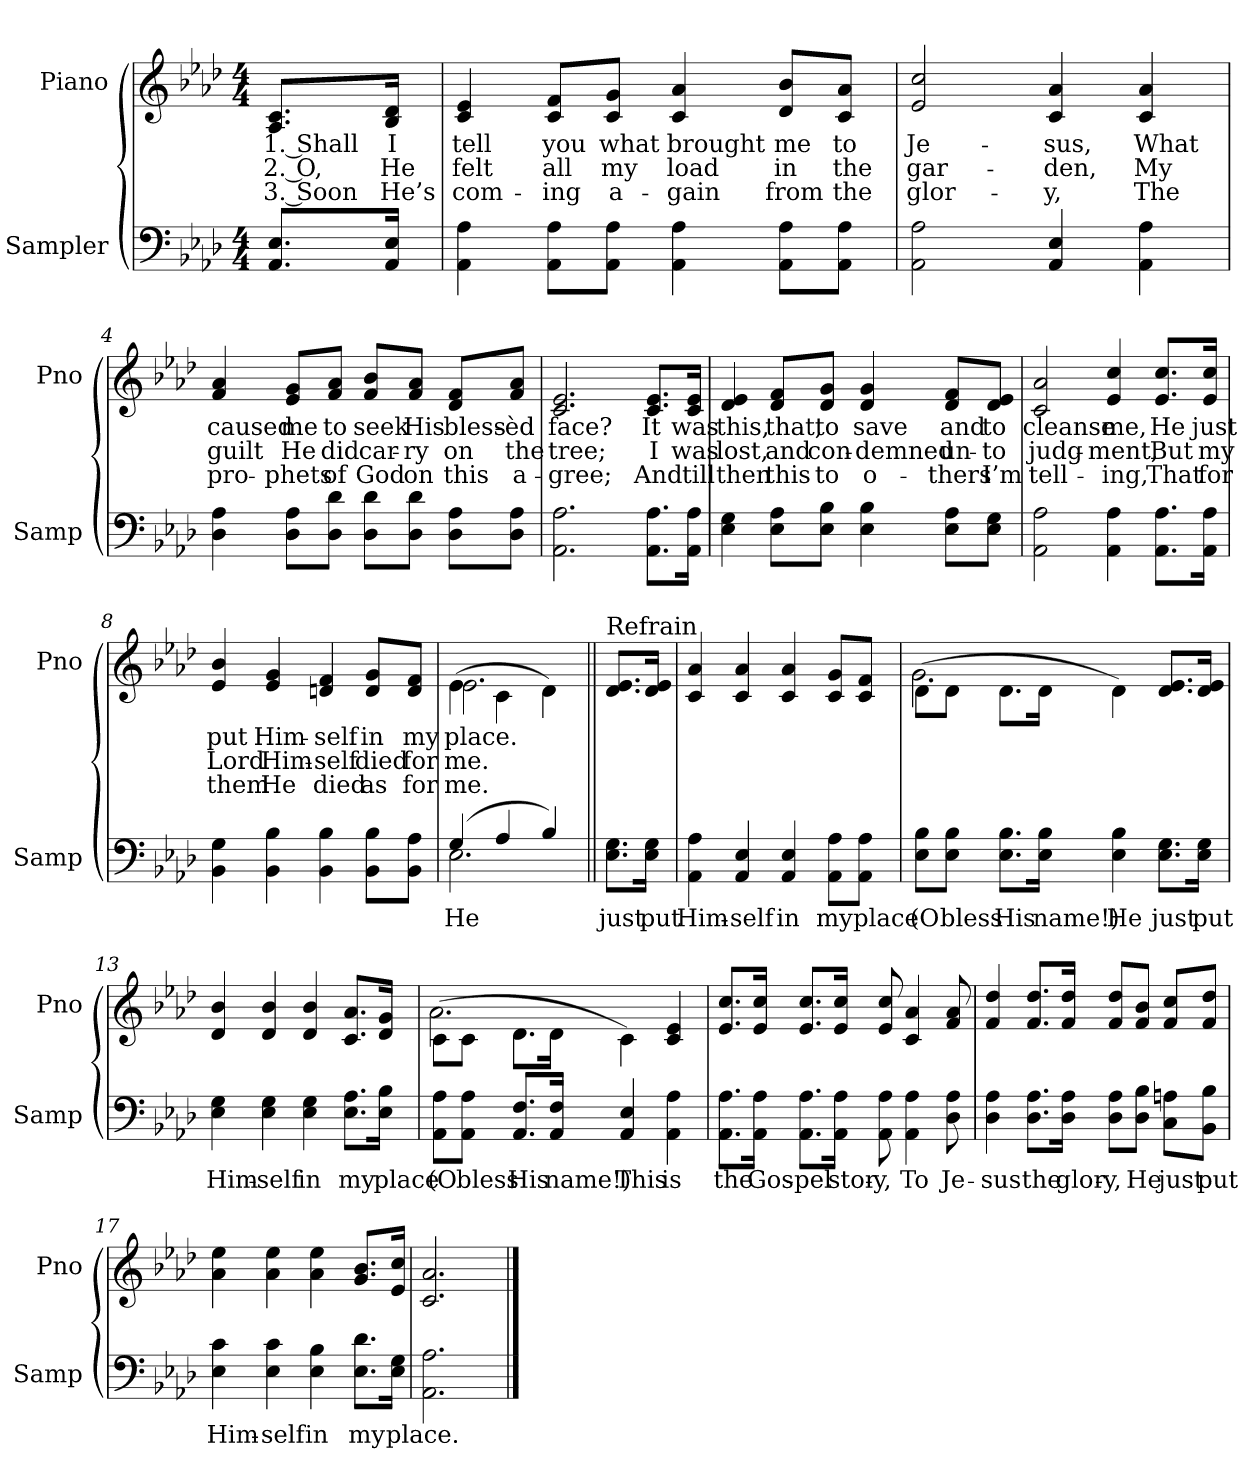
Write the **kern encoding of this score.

**kern	**text	**kern	**text	**text	**text
*part2	*part2	*part1	*part1	*part1	*part1
*staff2	*staff2	*staff1	*staff1	*staff1	*staff1
*I"Sampler	*	*I"Piano	*	*	*
*I'Samp	*	*I'Pno	*	*	*
*clefF4	*	*clefG2	*	*	*
*k[b-e-a-d-]	*	*k[b-e-a-d-]	*	*	*
*A-:	*	*A-:	*	*	*
*M4/4	*	*M4/4	*	*	*
=1	=1	=1	=1	=1	=1
8.AA-/ 8.E-/L	.	8.A-/ 8.c/L	1. Shall	2. O,	3. Soon
16AA-/ 16E-/Jk	.	16B-/ 16d-/Jk	I	He	He’s
=2	=2	=2	=2	=2	=2
4AA- 4A-	.	4c 4e-	tell	felt	com-
8AA-\ 8A-\L	.	8c/ 8f/L	you	all	-ing
8AA-\ 8A-\J	.	8c/ 8g/J	what	my	a-
4AA- 4A-	.	4c 4a-	brought	load	-gain
8AA-\ 8A-\L	.	8d-/ 8b-/L	me	in	from
8AA-\ 8A-\J	.	8c/ 8a-/J	to	the	the
=3	=3	=3	=3	=3	=3
2AA- 2A-	.	2e- 2cc	Je-	gar-	glor-
4AA- 4E-	.	4c 4a-	-sus,	-den,	-y,
4AA- 4A-	.	4c 4a-	What	My	The
=4	=4	=4	=4	=4	=4
4D- 4A-	.	4f 4a-	caused	guilt	pro-
8D-\ 8A-\L	.	8e-/ 8g/L	me	He	-phets
8D-\ 8d-\J	.	8f/ 8a-/J	to	did	of
8D-\ 8d-\L	.	8f/ 8b-/L	seek	car-	God
8D-\ 8d-\J	.	8f/ 8a-/J	His	-ry	on
8D-\ 8A-\L	.	8d-/ 8f/L	bless-	on	this
8D-\ 8A-\J	.	8f/ 8a-/J	-èd	the	a-
=5	=5	=5	=5	=5	=5
2.AA- 2.A-	.	2.c 2.e-	face?	tree;	-gree;
8.AA-\ 8.A-\L	.	8.c/ 8.e-/L	It	I	And
16AA-\ 16A-\Jk	.	16c/ 16e-/Jk	was	was	till
=6	=6	=6	=6	=6	=6
4E- 4G	.	4d- 4e-	this,	lost,	then
8E-\ 8A-\L	.	8d-/ 8f/L	that,	and	this
8E-\ 8B-\J	.	8d-/ 8g/J	to	con-	to
4E- 4B-	.	4d- 4g	save	-demned	o-
8E-\ 8A-\L	.	8d-/ 8f/L	and	un-	-thers
8E-\ 8G\J	.	8d-/ 8e-/J	to	-to	I’m
=7	=7	=7	=7	=7	=7
2AA- 2A-	.	2c 2a-	cleanse	judg-	tell-
4AA- 4A-	.	4e- 4cc	me,	-ment,	-ing,
8.AA-\ 8.A-\L	.	8.e-/ 8.cc/L	He	But	That
16AA-\ 16A-\Jk	.	16e-/ 16cc/Jk	just	my	for
=8	=8	=8	=8	=8	=8
4BB- 4G	.	4e- 4b-	put	Lord	them
4BB- 4B-	.	4e- 4g	Him-	Him-	He
4BB- 4B-	.	4dn 4f	-self	-self	died
8BB-\ 8B-\L	.	8d/ 8g/L	in	died	as
8BB-\ 8A-\J	.	8d/ 8f/J	my	for	for
=9	=9	=9	=9	=9	=9
*^	*	*^	*	*	*
(4G/	2.E-	He	(4e-\	2.e-	place.	me.	me.
4A-/	.	.	4c\	.	.	.	.
4B-/)	.	.	4d-\)	.	.	.	.
*v	*v	*	*	*	*	*	*
*	*	*v	*v	*	*	*
=10||	=10||	=10||	=10||	=10||	=10||
!	!	!LO:TX:t=Refrain	!	!	!
8.E-\ 8.G\L	just	8.d-/ 8.e-/L	.	.	.
16E-\ 16G\Jk	put	16d-/ 16e-/Jk	.	.	.
=11	=11	=11	=11	=11	=11
4AA- 4A-	Him-	4c 4a-	.	.	.
4AA- 4E-	-self	4c 4a-	.	.	.
4AA- 4E-	in	4c 4a-	.	.	.
8AA-\ 8A-\L	my	8c/ 8g/L	.	.	.
8AA-\ 8A-\J	place	8c/ 8f/J	.	.	.
=12	=12	=12	=12	=12	=12
*	*	*^	*	*	*
8E-\ 8B-\L	(O	(8d-\L	2.g	.	.	.
8E-\ 8B-\J	bless	8d-\J	.	.	.	.
8.E-\ 8.B-\L	His	8.d-\L	.	.	.	.
16E-\ 16B-\Jk	name!)	16d-\Jk	.	.	.	.
4E- 4B-	He	4d-\)	.	.	.	.
8.E-\ 8.G\L	just	8.d-/ 8.e-/L	4ryy	.	.	.
16E-\ 16G\Jk	put	16d-/ 16e-/Jk	.	.	.	.
*	*	*v	*v	*	*	*
=13	=13	=13	=13	=13	=13
4E- 4G	Him-	4d- 4b-	.	.	.
4E- 4G	-self	4d- 4b-	.	.	.
4E- 4G	in	4d- 4b-	.	.	.
8.E-\ 8.A-\L	my	8.c/ 8.a-/L	.	.	.
16E-\ 16B-\Jk	place	16d-/ 16g/Jk	.	.	.
=14	=14	=14	=14	=14	=14
*	*	*^	*	*	*
8AA-\ 8A-\L	(O	(8c\L	2.a-	.	.	.
8AA-\ 8A-\J	bless	8c\J	.	.	.	.
8.AA-/ 8.F/L	His	8.d-\L	.	.	.	.
16AA-/ 16F/Jk	name!)	16d-\Jk	.	.	.	.
4AA- 4E-	This	4c\)	.	.	.	.
4AA- 4A-	is	4c 4e-	4ryy	.	.	.
*	*	*v	*v	*	*	*
=15	=15	=15	=15	=15	=15
8.AA-\ 8.A-\L	the	8.e-/ 8.cc/L	.	.	.
16AA-\ 16A-\Jk	Gos-	16e-/ 16cc/Jk	.	.	.
8.AA-\ 8.A-\L	-pel	8.e-/ 8.cc/L	.	.	.
16AA-\ 16A-\Jk	stor-	16e-/ 16cc/Jk	.	.	.
8AA- 8A-	-y,	8e- 8cc	.	.	.
4AA- 4A-	To	4c 4a-	.	.	.
8D- 8A-	Je-	8f 8a-	.	.	.
=16	=16	=16	=16	=16	=16
4D- 4A-	-sus	4f 4dd-	.	.	.
8.D-\ 8.A-\L	the	8.f/ 8.dd-/L	.	.	.
16D-\ 16A-\Jk	glor-	16f/ 16dd-/Jk	.	.	.
8D-\ 8A-\L	-y,	8f/ 8dd-/L	.	.	.
8D-\ 8B-\J	He	8f/ 8b-/J	.	.	.
8C\ 8An\L	just	8f/ 8cc/L	.	.	.
8BB-\ 8B-\J	put	8f/ 8dd-/J	.	.	.
=17	=17	=17	=17	=17	=17
4E- 4c	Him-	4a- 4ee-	.	.	.
4E- 4c	-self	4a- 4ee-	.	.	.
4E- 4B-	in	4a- 4ee-	.	.	.
8.E-\ 8.d-\L	my	8.g/ 8.b-/L	.	.	.
16E-\ 16G\Jk	place.	16e-/ 16cc/Jk	.	.	.
=18	=18	=18	=18	=18	=18
2.AA- 2.A-	.	2.c 2.a-	.	.	.
==	==	==	==	==	==
*-	*-	*-	*-	*-	*-
